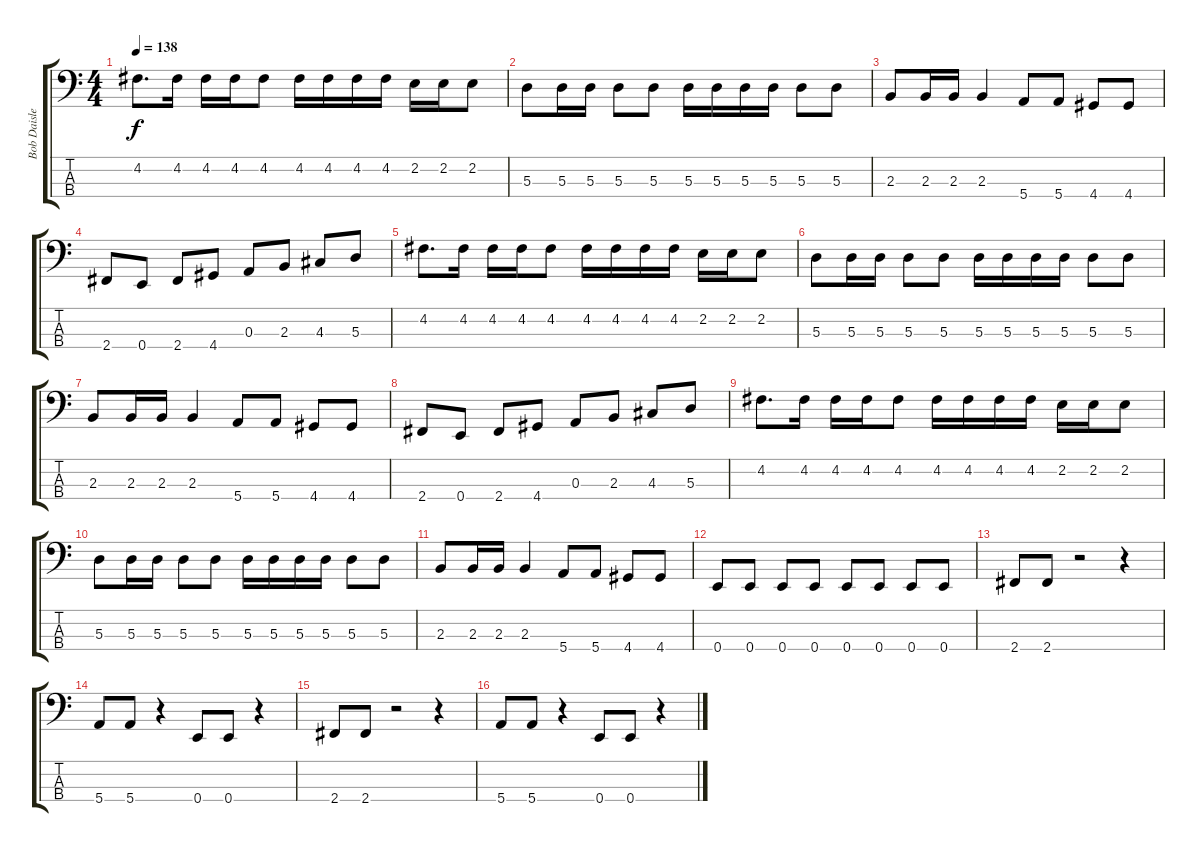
\track ("Bob Daisley" "Bob Daisle") {instrument electricbasspick}
\staff {score tabs}
\tuning (G2 D2 A1 E1) {hide}
\ts (4 4)
\tempo 138
\clef f4
\ks c
4.2.8{d dy f} 4.2.16 4.2.16 4.2.16 4.2.8 4.2.16 4.2.16 4.2.16 4.2.16 2.2.16 2.2.16 2.2.8 |
5.3.8 5.3.16 5.3.16 5.3.8 5.3.8 5.3.16 5.3.16 5.3.16 5.3.16 5.3.8 5.3.8 |
2.3.8 2.3.16 2.3.16 2.3.4 5.4.8 5.4.8 4.4.8 4.4.8 |
2.4.8 0.4.8 2.4.8 4.4.8 0.3.8 2.3.8 4.3.8 5.3.8 |
4.2.8{d} 4.2.16 4.2.16 4.2.16 4.2.8 4.2.16 4.2.16 4.2.16 4.2.16 2.2.16 2.2.16 2.2.8 |
5.3.8 5.3.16 5.3.16 5.3.8 5.3.8 5.3.16 5.3.16 5.3.16 5.3.16 5.3.8 5.3.8 |
2.3.8 2.3.16 2.3.16 2.3.4 5.4.8 5.4.8 4.4.8 4.4.8 |
2.4.8 0.4.8 2.4.8 4.4.8 0.3.8 2.3.8 4.3.8 5.3.8 |
4.2.8{d} 4.2.16 4.2.16 4.2.16 4.2.8 4.2.16 4.2.16 4.2.16 4.2.16 2.2.16 2.2.16 2.2.8 |
5.3.8 5.3.16 5.3.16 5.3.8 5.3.8 5.3.16 5.3.16 5.3.16 5.3.16 5.3.8 5.3.8 |
2.3.8 2.3.16 2.3.16 2.3.4 5.4.8 5.4.8 4.4.8 4.4.8 |
0.4.8 0.4.8 0.4.8 0.4.8 0.4.8 0.4.8 0.4.8 0.4.8 |
2.4.8 2.4.8 r.2 r.4 |
5.4.8 5.4.8 r.4 0.4.8 0.4.8 r.4 |
2.4.8 2.4.8 r.2 r.4 |
5.4.8 5.4.8 r.4 0.4.8 0.4.8 r.4
